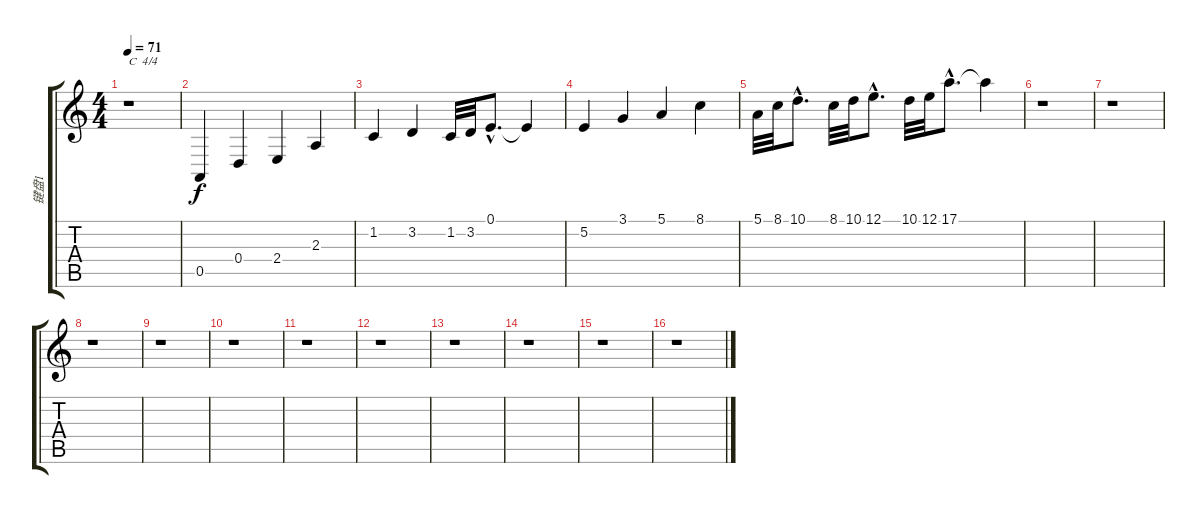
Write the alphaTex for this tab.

\track ("键盘1" "键盘1") {instrument stringensemble2}
\staff {score tabs}
\tuning (E4 B3 G3 D3 A2 E2) {hide}
\ts (4 4)
\tempo 71
\clef g2
\ks c
r.1{txt "C  4/4" dy f instrument stringensemble2} |
0.5.4 0.4.4 2.4.4 2.3.4 |
1.2.4 3.2.4 1.2.32 3.2.32 0.1{hac}.8{d} 0.1{t}.4 |
5.2.4 3.1.4 5.1.4 8.1.4 |
5.1.32 8.1.32 10.1{hac}.8{d} 8.1.32 10.1.32 12.1{hac}.8{d} 10.1.32 12.1.32 17.1{hac}.8{d} 17.1{t}.4 |
r.1 |
r.1 |
r.1 |
r.1 |
r.1 |
r.1 |
r.1 |
r.1 |
r.1 |
r.1 |
r.1
